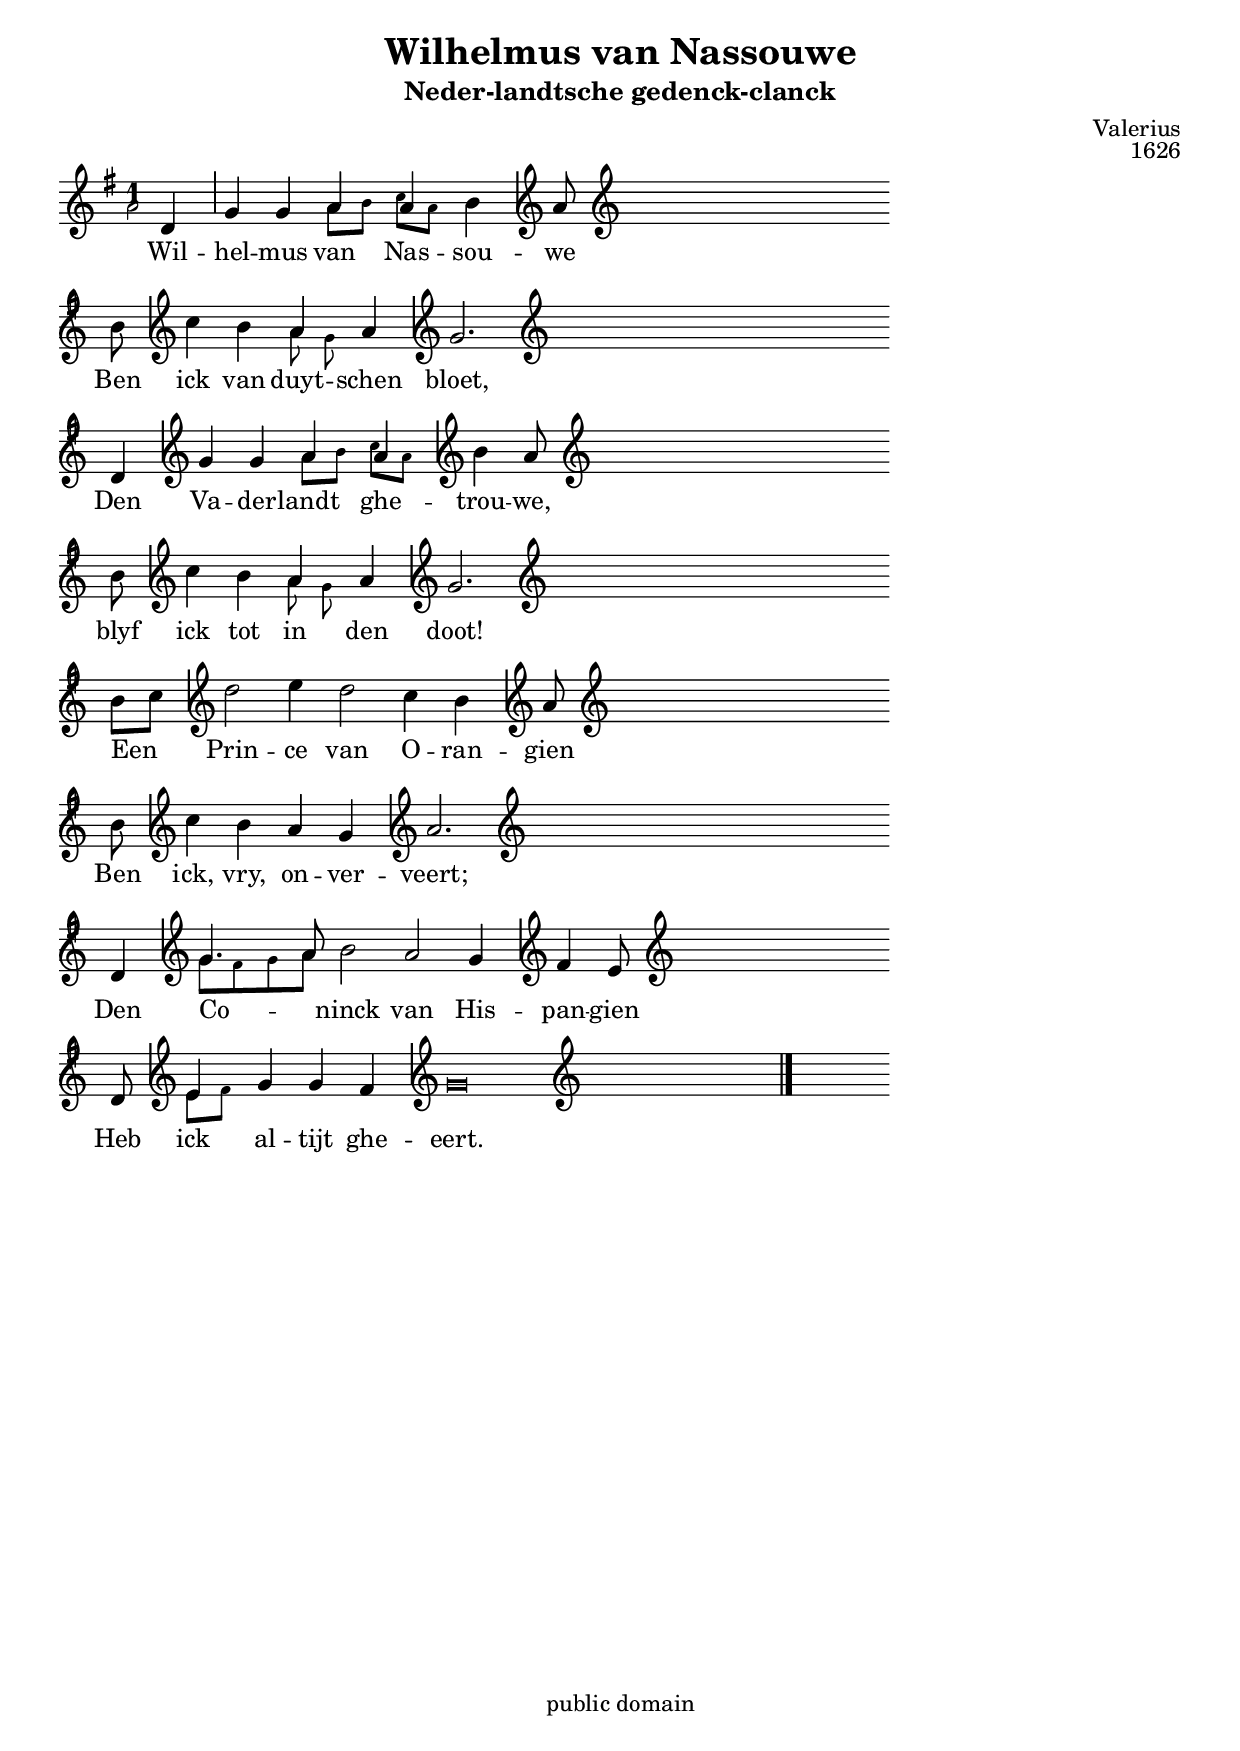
\version "2.3.18"

\header {
  texidoc = "Wilhelmus van Nassouwe"
  title = "Wilhelmus van Nassouwe"
  composer = "Valerius"
  subtitle = "Neder-landtsche gedenck-clanck"
  opus = "1626"
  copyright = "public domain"
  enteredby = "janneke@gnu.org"
}

%% hymn tricks
#(define (prepend-grob-property grob-name
	  grob-prop entry)
  (lambda (context)
   (let*
    ((grob-def (ly:context-property context grob-name)))
    (if (pair? grob-def)
     (ly:context-pushpop-property context grob-name grob-prop
      (cons
       entry
       (assoc-get grob-prop (car grob-def))))))))

#(define (set-extra-space grob-name entry value)
  (prepend-grob-property grob-name 'space-alist
   (cons entry (cons 'extra-space value))))

noclefs =  {
  s1
  \override Staff.Clef #'break-visibility = #(lambda (dir) (cons #t #t))
}

setMargins = {
  %% first line left margin
  %% justified:
  %% \context Staff \applycontext #(set-extra-space 'TimeSignature 'first-note 4.5)
  %% raggedright:
  \context Staff \applycontext #(set-extra-space 'TimeSignature 'first-note 9.5)
  
  %% next lines left margin
  \context Staff \applycontext #(set-extra-space 'KeySignature 'staff-bar 15)
  
  %% next lines small key-signature margin
  \context Staff \applycontext #(set-extra-space 'LeftEdge 'key-signature 1.0)
}

pipeSymbol = {
  %% Set height of bar line to 2 staff-spaces
  \once \override Staff.BarLine #'bar-size-procedure = #(lambda (x) 2)
  %% Move barline one staff-space up
  \once \override Staff.BarLine #'extra-offset = #'(0 . 1)
  \bar "|"
}

myBreak = { \bar "" \break }

\paper {
  indent = 0.0\mm
  linewidth = 120.0\mm
  textheight = 270.0\mm
}

voice =  \relative c' {
  \clef violin
  \key g \major
  d4 | g g a a b | a8 \myBreak
  b8 | c4 b a a | g2. \myBreak

  d4 | g g a a | b a8 \myBreak
  b8 | c4 b a a| g2.  \myBreak

  %% Hack for better left tekst margin
  %% b8[ c] | d2 e4 d2 c4 | b a8 \myBreak
  \set melismaBusyProperties = #'()
  b8[ c] |
  \unset melismaBusyProperties
  d2 e4 d2 c4 b | a8 \myBreak
  b8 | c4 b a g | a2. \myBreak

  d,4 | g4.\melisma a8\melismaEnd b2 a2 g4 | fis e8 \myBreak
  d8 | e4 g g fis | 
  
  \override NoteHead #'style = #'neomensural

  g\breve

  %% justified lines:
  %%\override Staff.BarLine #'extra-offset = #'(12 . 0)
  %% raggedright:
  \override Staff.BarLine #'extra-offset = #'(23 . 0)
  \bar "|."
}

stich =  \relative c'' {
  \override Staff.NoteCollision #'merge-differently-dotted = ##t
  \set fontSize = #-3
  %% broken?
  \override Stem #'beamed-lengths = #(map (lambda (x) (* 0.2 x)) '(3.26))

  \voiceTwo
  \partial 4
  s4 s s a8[ b] c[ a] s4.
  s8 s4 s a8 g s4 s2.

  s4 s s a8[ b] c[ a] s4.
  s8 s4 s a8 g s4 s2.
  
  s8 s s2 s4 s2 s4 s s8
  s8 s4 s s s s2.

  s4 g8[ fis g a] s2 s2 s4 s s8
  s8 e8[ fis]
}

modernText = \lyricmode {
  Wil -- hel -- mus van Nas -- sou -- we
  ben ik van duit -- sen bloed,

  den va -- der -- land ge -- trou -- we
  blijf ik tot in den dood.

  Een prin -- se van O -- ran -- je
  ben ik vrij on -- ver -- veerd,

  den ko -- ning van His -- pan -- je
  heb ik al -- tijd ge -- eerd.
}

text = \lyricmode {
  Wil -- hel -- mus van Nas -- sou -- we
  Ben ick van duyt -- schen bloet,
  Den Va -- der -- landt ghe -- trou -- we,
  blyf ick tot in den doot!
  %% Hack for better left text margin:
  %% Een Prin -- ce van O -- ran -- gien
  Een " " Prin -- ce van O -- ran -- gien
  Ben ick, vry, on -- ver -- veert;
  Den Co -- ninck van His -- pan -- gien
  Heb ick al -- tijt ghe -- eert.
}

oneHalfNoteTime = \markup {
  \override #'(baseline-skip . 0)
  \column < { \number "1" } { \smaller \smaller \note #"2" #-0.5 } >
}

\paper {
  raggedright = ##t

  \context {
    \Score
    %% defaults
    %% (shortest-duration-space . 2.0)
    %% (spacing-increment . 1.2)
    %% (base-shortest-duration . ,(ly:make-moment 1 8))
    %% wider spacing
    \override SpacingSpanner #'shortest-duration-space = #3.0
    \override SpacingSpanner #'spacing-increment = #1.2
    \override SpacingSpanner #'base-shortest-duration = #(ly:make-moment 1 8)
  }
}

\score {
  \context Score <<
    \context Staff <<
      \override Staff.StaffSymbol #'width = #'80
      \set Staff.autoBeaming = ##f
      \set Score.timing = ##f
      \setMargins
     
      %% Less vertical space needed with lyrics
      \set Staff.minimumVerticalExtent = #'(2 . 2)
      
      %% Custom time signature
      \override Staff.TimeSignature #'print-function = #Text_interface::print
      \override Staff.TimeSignature #'text = #oneHalfNoteTime
      \noclefs
    
      \context Voice = "voice" \voice
      \context Voice = "stich" \stich
    >>
    \lyricsto "voice" \new Lyrics {
      \set minimumVerticalExtent = #'(2 . 2)
      \text
    }
  >>
  \paper {}
  \midi {}
}

%%% Local variables:
%%% LilyPond-indent-level:2
%%% End:
